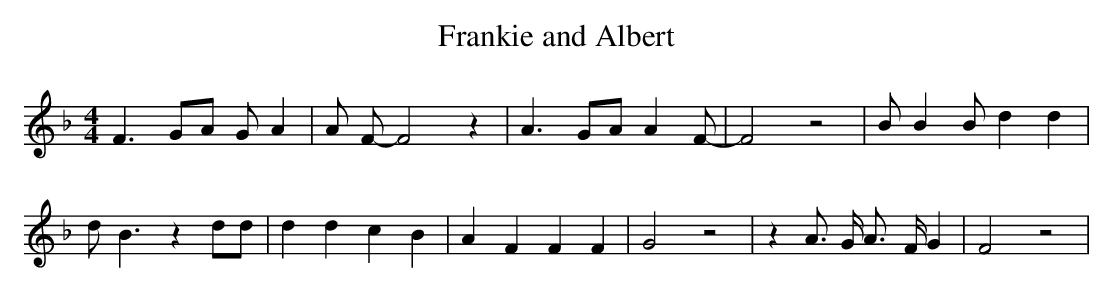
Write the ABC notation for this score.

X:1
T:Frankie and Albert
M:4/4
L:1/4
K:F
 F3/2 G/2A/2 G/2 A| A/2 F/2- F2 z| A3/2 G/2A/2 A F/2-| F2 z2| B/2 B B/2 d d|\
 d/2 B3/2 z d/2d/2| d d c B| A F F F| G2 z2| z A3/4 G/4 A3/4- F/4 G|\
 F2 z2|
